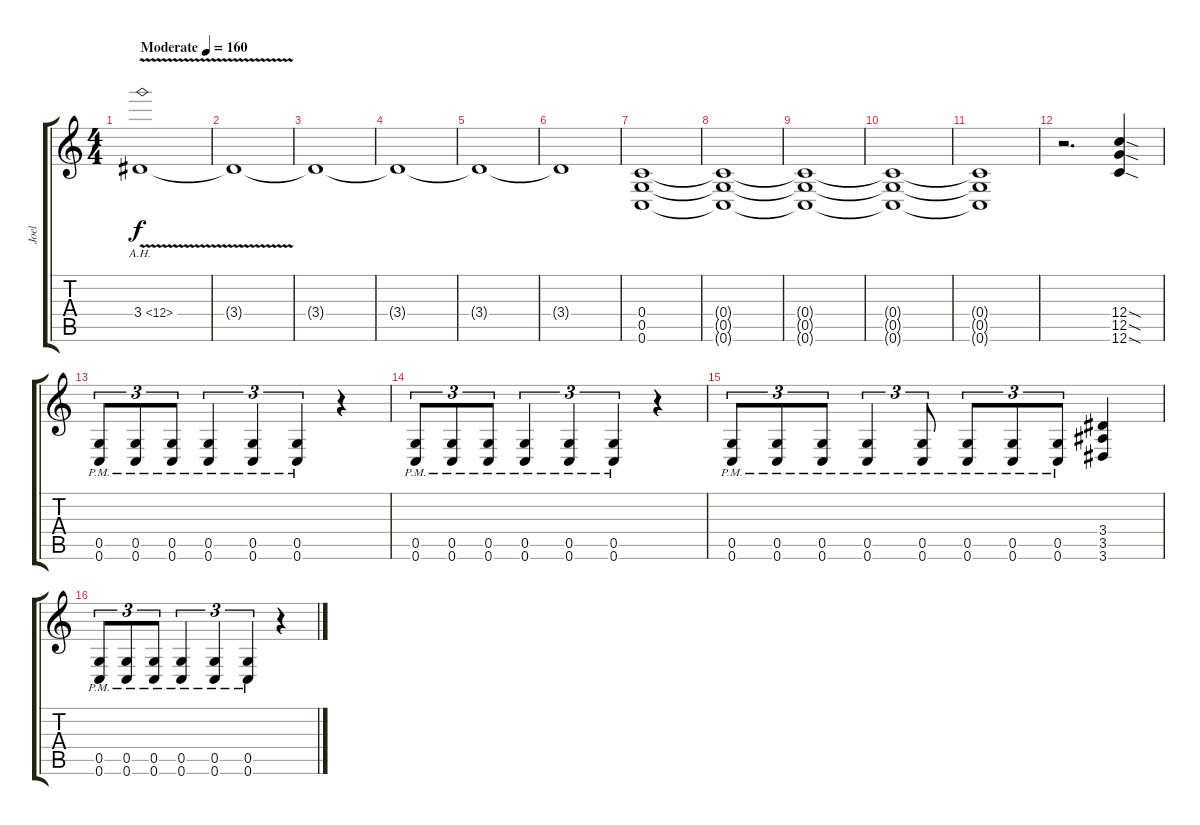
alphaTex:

\track ("Joel" "Joel") {instrument distortionguitar}
\staff {score tabs}
\tuning (D4 A3 F3 C3 G2 C2) {hide}
\ts (4 4)
\tempo (160 "Moderate")
\clef g2
\ks c
3.4{ah 9 v}.1{dy f instrument distortionguitar} |
3.4{t}.1 |
3.4{t}.1 |
3.4{t}.1 |
3.4{t}.1 |
3.4{t}.1 |
(0.4 0.5 0.6).1 |
(0.4{t} 0.5{t} 0.6{t}).1 |
(0.4{t} 0.5{t} 0.6{t}).1 |
(0.4{t} 0.5{t} 0.6{t}).1 |
(0.4{t} 0.5{t} 0.6{t}).1 |
r.2{d} (12.4{sod} 12.5{sod} 12.6{sod}).4 |
(0.5{pm} 0.6{pm}).8{tu (3 2)} (0.5{pm} 0.6{pm}).8{tu (3 2)} (0.5{pm} 0.6{pm}).8{tu (3 2)} (0.5{pm} 0.6{pm}).4{tu (3 2)} (0.5{pm} 0.6{pm}).4{tu (3 2)} (0.5{pm} 0.6{pm}).4{tu (3 2)} r.4 |
(0.5{pm} 0.6{pm}).8{tu (3 2)} (0.5{pm} 0.6{pm}).8{tu (3 2)} (0.5{pm} 0.6{pm}).8{tu (3 2)} (0.5{pm} 0.6{pm}).4{tu (3 2)} (0.5{pm} 0.6{pm}).4{tu (3 2)} (0.5{pm} 0.6{pm}).4{tu (3 2)} r.4 |
(0.5{pm} 0.6{pm}).8{tu (3 2)} (0.5{pm} 0.6{pm}).8{tu (3 2)} (0.5{pm} 0.6{pm}).8{tu (3 2)} (0.5{pm} 0.6{pm}).4{tu (3 2)} (0.5{pm} 0.6{pm}).8{tu (3 2)} (0.5{pm} 0.6{pm}).8{tu (3 2)} (0.5{pm} 0.6{pm}).8{tu (3 2)} (0.5{pm} 0.6{pm}).8{tu (3 2)} (3.4 3.5 3.6).4 |
(0.5{pm} 0.6{pm}).8{tu (3 2)} (0.5{pm} 0.6{pm}).8{tu (3 2)} (0.5{pm} 0.6{pm}).8{tu (3 2)} (0.5{pm} 0.6{pm}).4{tu (3 2)} (0.5{pm} 0.6{pm}).4{tu (3 2)} (0.5{pm} 0.6{pm}).4{tu (3 2)} r.4
